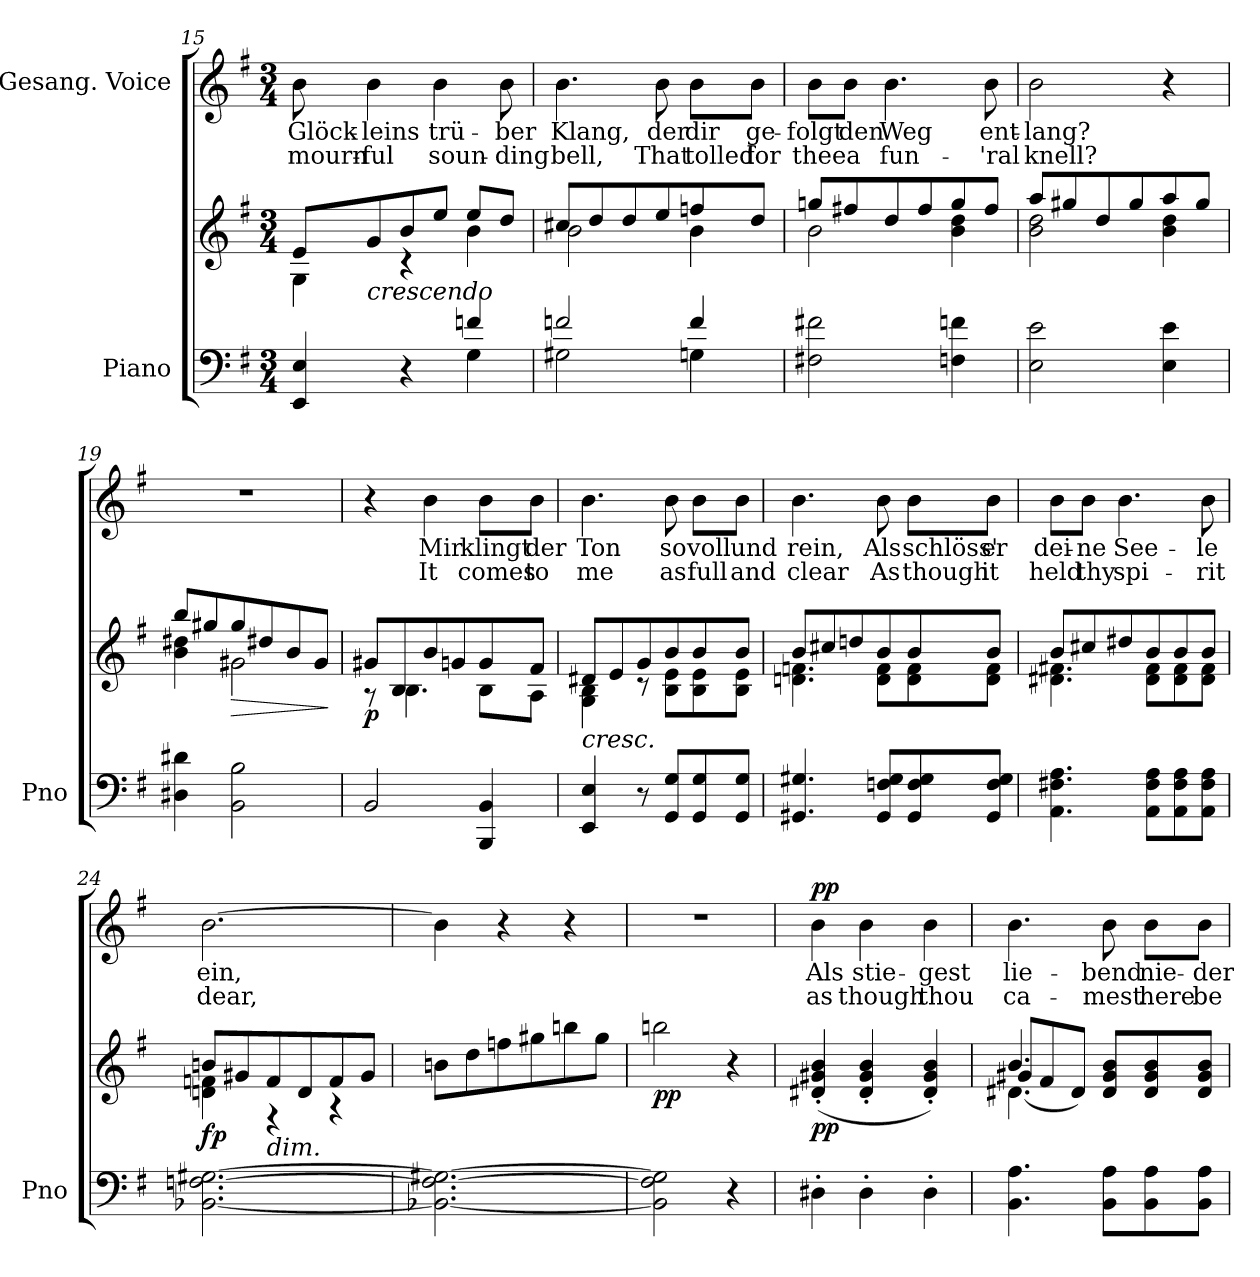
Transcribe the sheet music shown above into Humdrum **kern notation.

**kern	**kern	**dynam	**kern	**text	**text	**dynam
*part2	*part2	*part2	*part1	*part1	*part1	*part1
*staff3	*staff2	*staff2/3	*staff1	*staff1	*staff1	*staff1
*I"Piano	*	*	*I"Gesang. Voice	*	*	*
*I'Pno	*	*	*	*	*	*
!!LO:LB:g=z
*clefF4	*clefG2	*	*clefG2	*	*	*
*k[f#]	*k[f#]	*	*k[f#]	*	*	*
*M3/4	*M3/4	*	*M3/4	*	*	*
=15	=15	=15	=15	=15	=15	=15
*^	*^	*	*	*	*	*
!	!	!	!	!	!	!LO:LY:b	!LO:LY:b	!
4EE/ 4E/	2ryy	8e/L	4G\	.	8b\	Glöck-	mourn-	.
!	!	!LO:TX:b:i:t=crescendo	!	!	!	!	!	!
!	!	!	!	!	!	!LO:LY:b	!LO:LY:b	!
.	.	8g/	.	.	4b\	-leins	-ful	.
4r	.	8b/	4r	.	.	.	.	.
!	!	!	!	!	!	!LO:LY:b	!LO:LY:b	!
.	.	8ee/J	.	.	4b\	trü-	soun-	.
4fn/	4G\	8ee/L	4b\	.	.	.	.	.
!	!	!	!	!	!	!LO:LY:b	!LO:LY:b	!
.	.	8dd/J	.	.	8b\	-ber	-ding	.
=16	=16	=16	=16	=16	=16	=16	=16	=16
!	!	!	!	!	!	!LO:LY:b	!LO:LY:b	!
2fn/	2G#X\	8cc#X/L	2b\	.	4.b\	Klang,	bell,	.
.	.	8dd/	.	.	.	.	.	.
.	.	8dd/	.	.	.	.	.	.
!	!	!	!	!	!	!LO:LY:b	!LO:LY:b	!
.	.	8ee/	.	.	8b\	der	That	.
!	!	!	!	!	!	!LO:LY:b	!LO:LY:b	!
4f/	4Gn\	8ffn/	4b\	.	8b\L	dir	tolled	.
!	!	!	!	!	!	!LO:LY:b	!LO:LY:b	!
.	.	8dd/J	.	.	8b\J	ge-	for	.
*v	*v	*	*	*	*	*	*	*
=17	=17	=17	=17	=17	=17	=17	=17
!	!	!	!	!	!LO:LY:b	!LO:LY:b	!
2F#X\ 2f#X\	8ggn/L	2b\	.	8b\L	-folgt	thee	.
!	!	!	!	!	!LO:LY:b	!LO:LY:b	!
.	8ff#X/	.	.	8b\J	-den	a	.
!	!	!	!	!	!LO:LY:b	!LO:LY:b	!
.	8dd/	.	.	4.b\	Weg	fun-	.
.	8ff#/	.	.	.	.	.	.
4Fn\ 4fn\	8gg/	4b\ 4dd\	.	.	.	.	.
!	!	!	!	!	!LO:LY:b	!LO:LY:b	!
.	8ff#/J	.	.	8b\	ent-	-'ral	.
=18	=18	=18	=18	=18	=18	=18	=18
!	!	!	!	!	!LO:LY:b	!LO:LY:b	!
2E\ 2e\	8aa/L	2b\ 2dd\	.	2b\	-lang?	knell?	.
.	8gg#X/	.	.	.	.	.	.
.	8dd/	.	.	.	.	.	.
.	8gg#/	.	.	.	.	.	.
4E\ 4e\	8aa/	4b\ 4dd\	.	4r	.	.	.
.	8gg#/J	.	.	.	.	.	.
=19	=19	=19	=19	=19	=19	=19	=19
4D#X\ 4d#X\	8bb/L	4b\ 4dd#X\	.	2.r	.	.	.
.	8gg#X/	.	.	.	.	.	.
!	!	!	!LO:HP:b	!	!	!	!
2BB\ 2B\	8gg#/	2g#X\	>	.	.	.	.
.	8dd#X/	.	.	.	.	.	.
.	8b/	.	.	.	.	.	.
.	8g#/J	.	.	.	.	.	.
*	*v	*v	*	*	*	*	*
.	.	]	.	.	.	.
!!LO:PB:g=z
=20	=20	=20	=20	=20	=20	=20
*	*^	*	*	*	*	*
!	!	!	!LO:DY:b	!	!	!	!
2BB/	8g#X/L	8r	p	4r	.	.	.
!	!LO:N:head=solid	!	!	!	!	!	!
.	8B/	4.B\	.	.	.	.	.
!	!	!	!	!	!LO:LY:b	!LO:LY:b	!
.	8b/	.	.	4b\	Mir	It	.
.	8gn/	.	.	.	.	.	.
!	!	!	!	!	!LO:LY:b	!LO:LY:b	!
4BBB/ 4BB/	8g/	8B\L	.	8b\L	klingt	comes	.
!	!	!	!	!	!LO:LY:b	!LO:LY:b	!
.	8f#/J	8A\J	.	8b\J	der	to	.
=21	=21	=21	=21	=21	=21	=21	=21
!	!LO:TX:b:i:t=cresc.	!	!	!	!	!	!
!	!	!	!	!	!LO:LY:b	!LO:LY:b	!
4EE/ 4E/	8d#X/L	4G\ 4B\	.	4.b\	Ton	me	.
.	8e/	.	.	.	.	.	.
8r	8g/	8r	.	.	.	.	.
!	!	!	!	!	!LO:LY:b	!LO:LY:b	!
8GG/ 8G/L	8b/	8B\ 8e\L	.	8b\	so	as	.
!	!	!	!	!	!LO:LY:b	!LO:LY:b	!
8GG/ 8G/	8b/	8B\ 8e\	.	8b\L	voll	full	.
!	!	!	!	!	!LO:LY:b	!LO:LY:b	!
8GG/ 8G/J	8b/J	8B\ 8e\J	.	8b\J	und	and	.
=22	=22	=22	=22	=22	=22	=22	=22
!	!	!	!	!	!LO:LY:b	!LO:LY:b	!
4.GG#X/ 4.G#X/	8b/L	4.dn\ 4.fn\	.	4.b\	rein,	clear	.
.	8cc#X/	.	.	.	.	.	.
.	8ddn/	.	.	.	.	.	.
!	!	!	!	!	!LO:LY:b	!LO:LY:b	!
8GG#/ 8Fn/ 8G#/L	8b/	8d\ 8f\L	.	8b\	Als	As	.
!	!	!	!	!	!LO:LY:b	!LO:LY:b	!
8GG#/ 8F/ 8G#/	8b/	8d\ 8f\	.	8b\L	schlöss'	though	.
!	!	!	!	!	!LO:LY:b	!LO:LY:b	!
8GG#/ 8F/ 8G#/J	8b/J	8d\ 8f\J	.	8b\J	er	it	.
=23	=23	=23	=23	=23	=23	=23	=23
!	!	!	!	!	!LO:LY:b	!LO:LY:b	!
4.AA\ 4.F#X\ 4.A\	8b/L	4.d#X\ 4.f#X\	.	8b\L	dei-	held	.
!	!	!	!	!	!LO:LY:b	!LO:LY:b	!
.	8cc#X/	.	.	8b\J	-ne	thy	.
!	!	!	!	!	!LO:LY:b	!LO:LY:b	!
.	8dd#X/	.	.	4.b\	See-	spi-	.
8AA\ 8F#\ 8A\L	8b/	8d#\ 8f#\L	.	.	.	.	.
8AA\ 8F#\ 8A\	8b/	8d#\ 8f#\	.	.	.	.	.
!	!	!	!	!	!LO:LY:b	!LO:LY:b	!
8AA\ 8F#\ 8A\J	8b/J	8d#\ 8f#\J	.	8b\	-le	-rit	.
=24	=24	=24	=24	=24	=24	=24	=24
!	!	!	!LO:DY:b	!	!LO:LY:b	!LO:LY:b	!
[2.BB-X\ [2.Fn\ [2.G#X\	8bn/L	4dn\ 4fn\	fp	[2.b\	ein,	dear,	.
.	8g#X/	.	.	.	.	.	.
!	!LO:TX:b:i:t=dim.	!	!	!	!	!	!
.	8f/	4r	.	.	.	.	.
.	8d/	.	.	.	.	.	.
.	8f/	4r	.	.	.	.	.
.	8g#/J	.	.	.	.	.	.
*	*v	*v	*	*	*	*	*
!!LO:LB:g=z
=25	=25	=25	=25	=25	=25	=25
2.BB-X\_ 2.Fn\_ 2.G#X\_	8bn\L	.	4b\]	.	.	.
.	8dd\	.	.	.	.	.
.	8ffn\	.	4r	.	.	.
.	8gg#X\	.	.	.	.	.
.	8bbn\	.	4r	.	.	.
.	8gg#\J	.	.	.	.	.
=26	=26	=26	=26	=26	=26	=26
!	!	!LO:DY:b	!	!	!	!
2BB-\] 2F\] 2G#\]	2bbn\	pp	2.r	.	.	.
4r	4r	.	.	.	.	.
=27	=27	=27	=27	=27	=27	=27
!	!	!LO:DY:b	!	!LO:LY:b	!LO:LY:b	!LO:DY:a
4D#X'\	(4d#X/' 4g#X/' 4b/'	pp	4b\	Als	as	pp
!	!	!	!	!LO:LY:b	!LO:LY:b	!
4D#'\	4d#/' 4g#/' 4b/'	.	4b\	stie-	though	.
!	!	!	!	!LO:LY:b	!LO:LY:b	!
4D#'\	4d#/' 4g#/' 4b/')	.	4b\	-gest	thou	.
=28	=28	=28	=28	=28	=28	=28
*	*^	*	*	*	*	*
*	*	*^	*	*	*	*	*
!	!	!	!	!	!	!LO:LY:b	!LO:LY:b	!
4.BB\ 4.A\	4.b/	(8g#X/L	4.d#X\	.	4.b\	lie-	ca-	.
.	.	8f#/	.	.	.	.	.	.
.	.	8d#/J)	.	.	.	.	.	.
!	!	!	!	!	!	!LO:LY:b	!LO:LY:b	!
8BB\ 8A\L	8d#/ 8g#/ 8b/L	4.ryy	4.ryy	.	8b\	-bend	-mest	.
!	!	!	!	!	!	!LO:LY:b	!LO:LY:b	!
8BB\ 8A\	8d#/ 8g#/ 8b/	.	.	.	8b\L	nie-	here	.
!	!	!	!	!	!	!LO:LY:b	!LO:LY:b	!
8BB\ 8A\J	8d#/ 8g#/ 8b/J	.	.	.	8b\J	-der	be-	.
*	*v	*v	*v	*	*	*	*	*
=	=	=	=	=	=	=
*-	*-	*-	*-	*-	*-	*-
